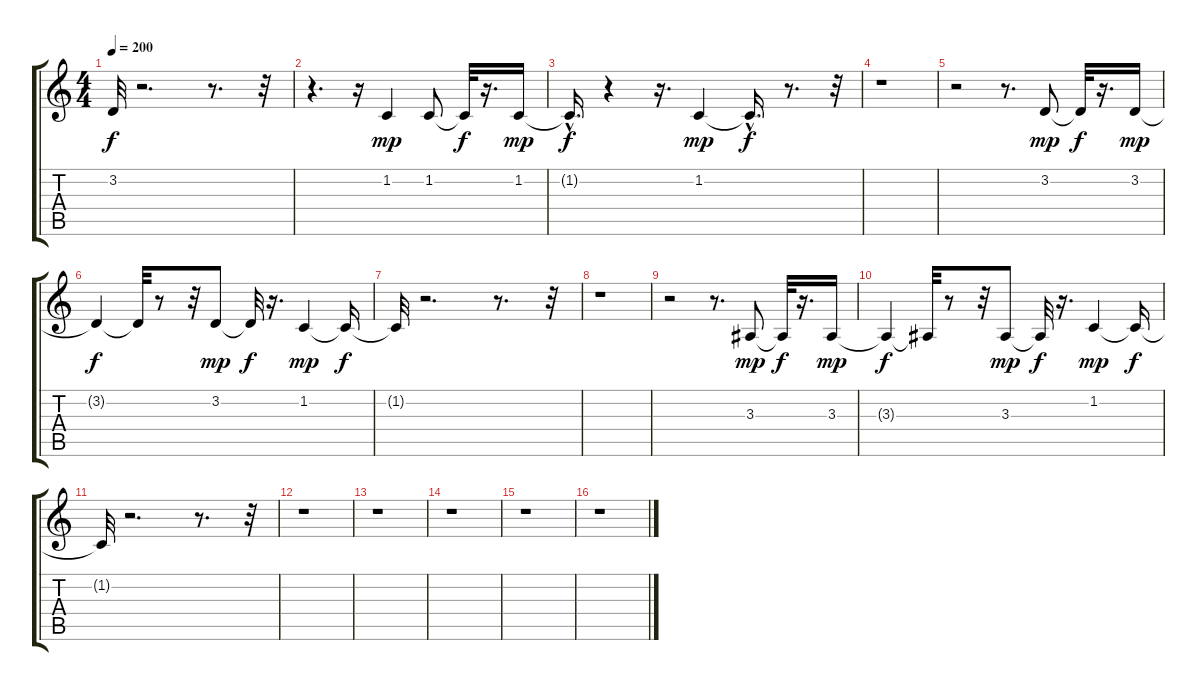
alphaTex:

\track "" {instrument clarinet}
\staff {score tabs}
\tuning (E4 B3 G3 D3 A2 E2) {hide}
\ts (4 4)
\tempo 200
\clef g2
\ks c
3.2{t}.32{dy f} r.2{d} r.8{d} r.32 |
r.4{d} r.16 1.2.4{dy mp} 1.2.8 1.2{t}.32{dy f} r.16{d} 1.2.16{dy mp} |
1.2{hac t}.16{d dy f} r.4 r.16{d} 1.2.4{dy mp} 1.2{hac t}.16{d dy f} r.8{d} r.32 |
r.1 |
r.2 r.8{d} 3.2.8{dy mp} 3.2{t}.32{dy f} r.16{d} 3.2.16{dy mp} |
3.2{t}.4{dy f} 3.2{t}.32 r.8 r.32 3.2.8{dy mp} 3.2{t}.32{dy f} r.16{d} 1.2.4{dy mp} 1.2{t}.16{dy f} |
1.2{t}.32 r.2{d} r.8{d} r.32 |
r.1 |
r.2 r.8{d} 3.3.8{dy mp} 3.3{t}.32{dy f} r.16{d} 3.3.16{dy mp} |
3.3{t}.4{dy f} 3.3{t}.32 r.8 r.32 3.3.8{dy mp} 3.3{t}.32{dy f} r.16{d} 1.2.4{dy mp} 1.2{t}.16{dy f} |
1.2{t}.32 r.2{d} r.8{d} r.32 |
r.1 |
r.1 |
r.1 |
r.1 |
r.1
